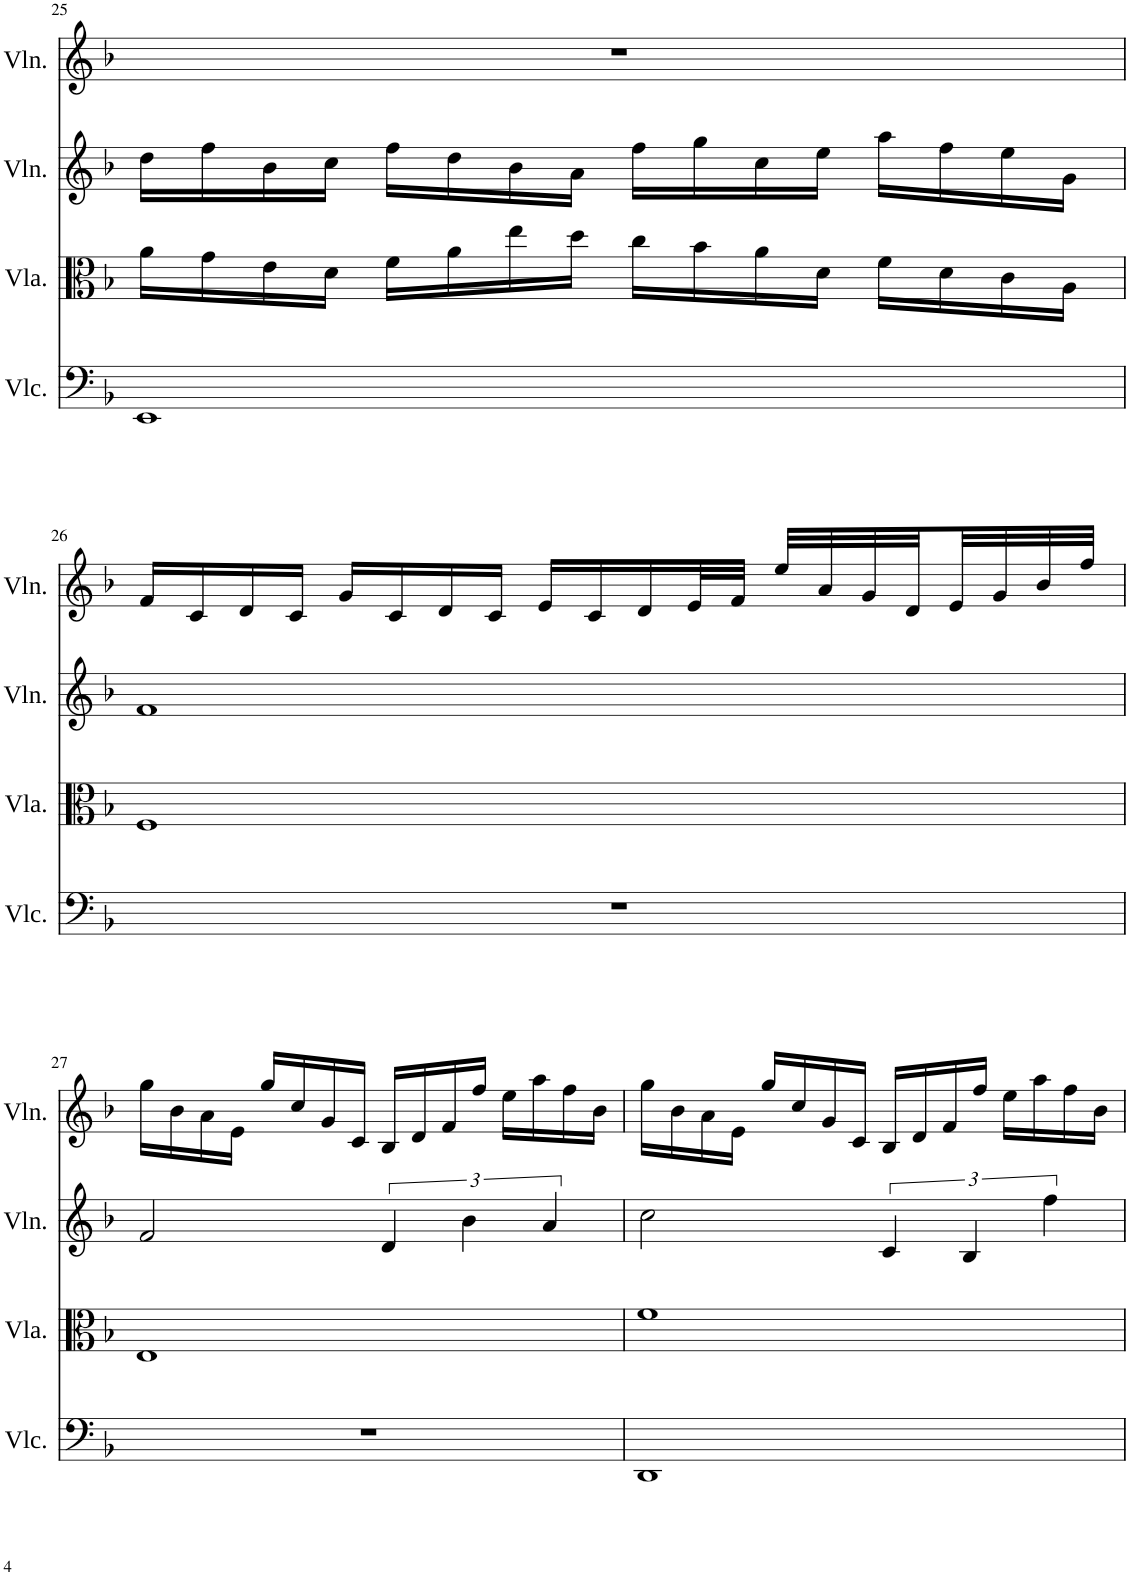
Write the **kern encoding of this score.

**kern	**kern	**kern	**kern
*part4	*part3	*part2	*part1
*staff4	*staff3	*staff2	*staff1
*I"Violoncello	*I"Viola	*I"Violin	*I"Violin
*I'Vlc.	*I'Vla.	*I'Vln.	*I'Vln.
!!LO:PB:g=z
*clefF4	*clefC3	*clefG2	*clefG2
*k[b-]	*k[b-]	*k[b-]	*k[b-]
*M4/4	*M4/4	*M4/4	*M4/4
=25	=25	=25	=25
1EE	16a\LL	16dd\LL	1r
.	16g\	16ff\	.
.	16e\	16b-\	.
.	16d\JJ	16cc\JJ	.
.	16f\LL	16ff\LL	.
.	16a\	16dd\	.
.	16ee\	16b-\	.
.	16dd\JJ	16a\JJ	.
.	16cc\LL	16ff\LL	.
.	16b-\	16gg\	.
.	16a\	16cc\	.
.	16d\JJ	16ee\JJ	.
.	16f\LL	16aa\LL	.
.	16d\	16ff\	.
.	16c\	16ee\	.
.	16A\JJ	16g\JJ	.
!!LO:LB:g=z
=26	=26	=26	=26
1r	1F	1f	16f/LL
.	.	.	16c/
.	.	.	16d/
.	.	.	16c/JJ
.	.	.	16g/LL
.	.	.	16c/
.	.	.	16d/
.	.	.	16c/JJ
.	.	.	16e/LL
.	.	.	16c/
.	.	.	16d/
.	.	.	32e/L
.	.	.	32f/JJJ
.	.	.	32ee/LLL
.	.	.	32a/
.	.	.	32g/
.	.	.	32d/
.	.	.	32e/
.	.	.	32g/
.	.	.	32b-/
.	.	.	32ff/JJJ
!!LO:LB:g=z
=27	=27	=27	=27
1r	1E	2f/	16gg\LL
.	.	.	16b-\
.	.	.	16a\
.	.	.	16e\JJ
.	.	.	16gg/LL
.	.	.	16cc/
.	.	.	16g/
.	.	.	16c/JJ
.	.	6d/	16B-/LL
.	.	.	16d/
.	.	.	16f/
.	.	6b-\	.
.	.	.	16ff/JJ
.	.	.	16ee\LL
.	.	.	16aa\
.	.	6a/	.
.	.	.	16ff\
.	.	.	16b-\JJ
=28	=28	=28	=28
1DD	1f	2cc\	16gg\LL
.	.	.	16b-\
.	.	.	16a\
.	.	.	16e\JJ
.	.	.	16gg/LL
.	.	.	16cc/
.	.	.	16g/
.	.	.	16c/JJ
.	.	6c/	16B-/LL
.	.	.	16d/
.	.	.	16f/
.	.	6B-/	.
.	.	.	16ff/JJ
.	.	.	16ee\LL
.	.	.	16aa\
.	.	6ff\	.
.	.	.	16ff\
.	.	.	16b-\JJ
=	=	=	=
*-	*-	*-	*-
